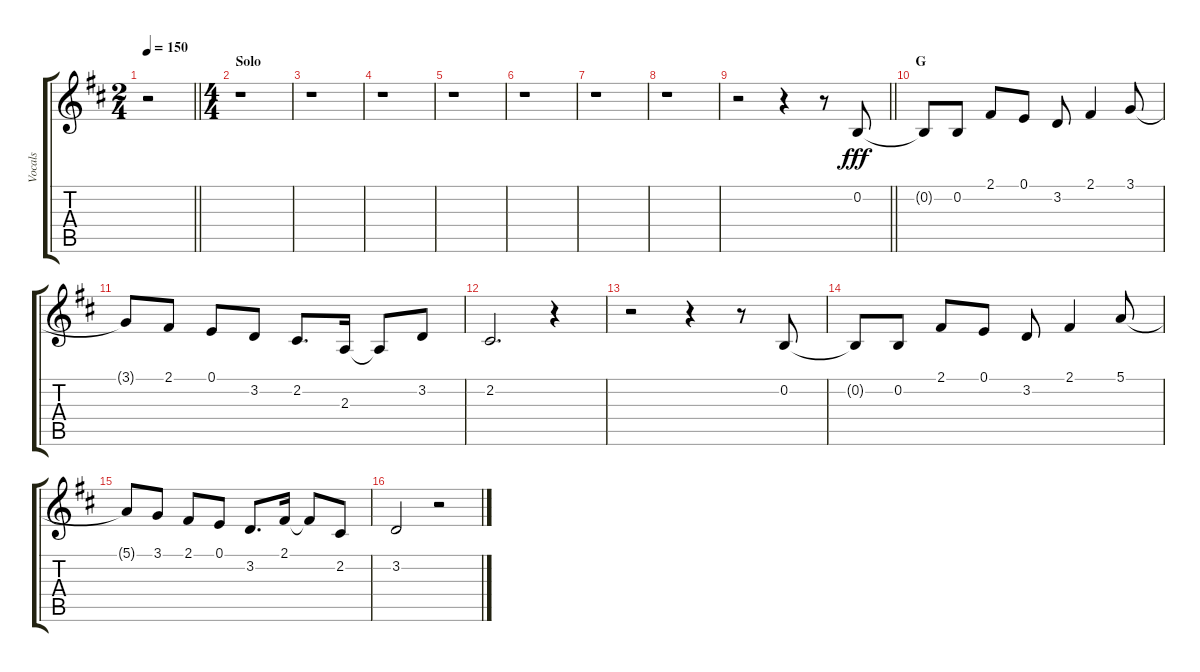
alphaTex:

\track ("Vocals" "Vocals") {instrument voiceoohs}
\staff {score tabs}
\tuning (E4 B3 G3 D3 A2 E2) {hide}
\ts (2 4)
\tempo 150
\clef g2
\barLineRight lightlight
\ks d
r.2{dy fff} |
\ts (4 4)
\section ("" "Solo")
r.1 |
r.1 |
r.1 |
r.1 |
r.1 |
r.1 |
r.1 |
\barLineRight lightlight
r.2 r.4 r.8 0.2.8 |
\section ("" "G")
0.2{t}.8 0.2.8 2.1.8 0.1.8 3.2.8 2.1.4 3.1.8 |
3.1{t}.8 2.1.8 0.1.8 3.2.8 2.2.8{d} 2.3.16 2.3{t}.8 3.2.8 |
2.2.2{d} r.4 |
r.2 r.4 r.8 0.2.8 |
0.2{t}.8 0.2.8 2.1.8 0.1.8 3.2.8 2.1.4 5.1.8 |
5.1{t}.8 3.1.8 2.1.8 0.1.8 3.2.8{d} 2.1.16 2.1{t}.8 2.2.8 |
3.2.2 r.2
